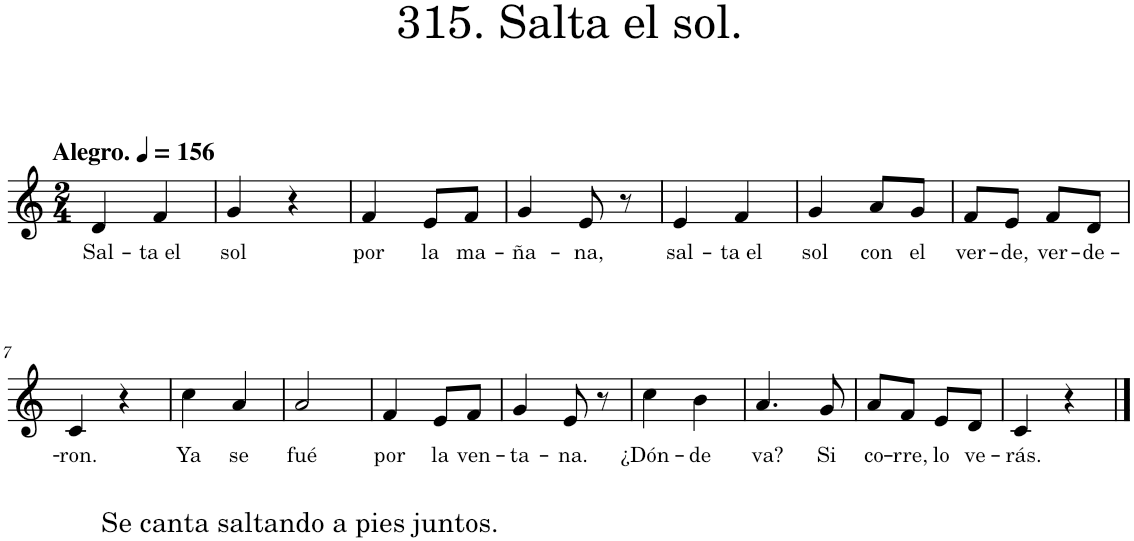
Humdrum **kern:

**kern	**text
*part1	*part1
*staff1	*staff1
*I"Piano	*
*I'Pno.	*
*clefG2	*
*k[]	*
*M2/4	*
*MM156	*
=	=
!LO:TX:a:B:t=Alegro.	!
!	!LO:LY:b
4d/	Sal-
!	!LO:LY:b
4f/	-ta el
=1	=1
!	!LO:LY:b
4g/	sol
4r	.
=2	=2
!	!LO:LY:b
4f/	por
!	!LO:LY:b
8e/L	la
!	!LO:LY:b
8f/J	ma-
=3	=3
!	!LO:LY:b
4g/	-ña-
!	!LO:LY:b
8e/	-na,
8r	.
=4	=4
!	!LO:LY:b
4e/	sal-
!	!LO:LY:b
4f/	-ta el
=5	=5
!	!LO:LY:b
4g/	sol
!	!LO:LY:b
8a/L	con
!	!LO:LY:b
8g/J	el
=6	=6
!	!LO:LY:b
8f/L	ver-
!	!LO:LY:b
8e/J	-de,
!	!LO:LY:b
8f/L	ver-
!	!LO:LY:b
8d/J	-de-
!!LO:LB:g=z
=7	=7
!LO:TX:b:t=Se canta saltando a pies juntos.	!
!	!LO:LY:b
4c/	-ron.
4r	.
=8	=8
!	!LO:LY:b
4cc\	Ya
!	!LO:LY:b
4a/	se
=9	=9
!	!LO:LY:b
2a/	fué
=10	=10
!	!LO:LY:b
4f/	por
!	!LO:LY:b
8e/L	la
!	!LO:LY:b
8f/J	ven-
=11	=11
!	!LO:LY:b
4g/	-ta-
!	!LO:LY:b
8e/	-na.
8r	.
=12	=12
!	!LO:LY:b
4cc\	¿Dón-
!	!LO:LY:b
4b\	-de
=13	=13
!	!LO:LY:b
4.a/	va?
!	!LO:LY:b
8g/	Si
=14	=14
!	!LO:LY:b
8a/L	co-
!	!LO:LY:b
8f/J	-rre,
!	!LO:LY:b
8e/L	lo
!	!LO:LY:b
8d/J	ve-
=15	=15
!	!LO:LY:b
4c/	-rás.
4r	.
==	==
*-	*-
